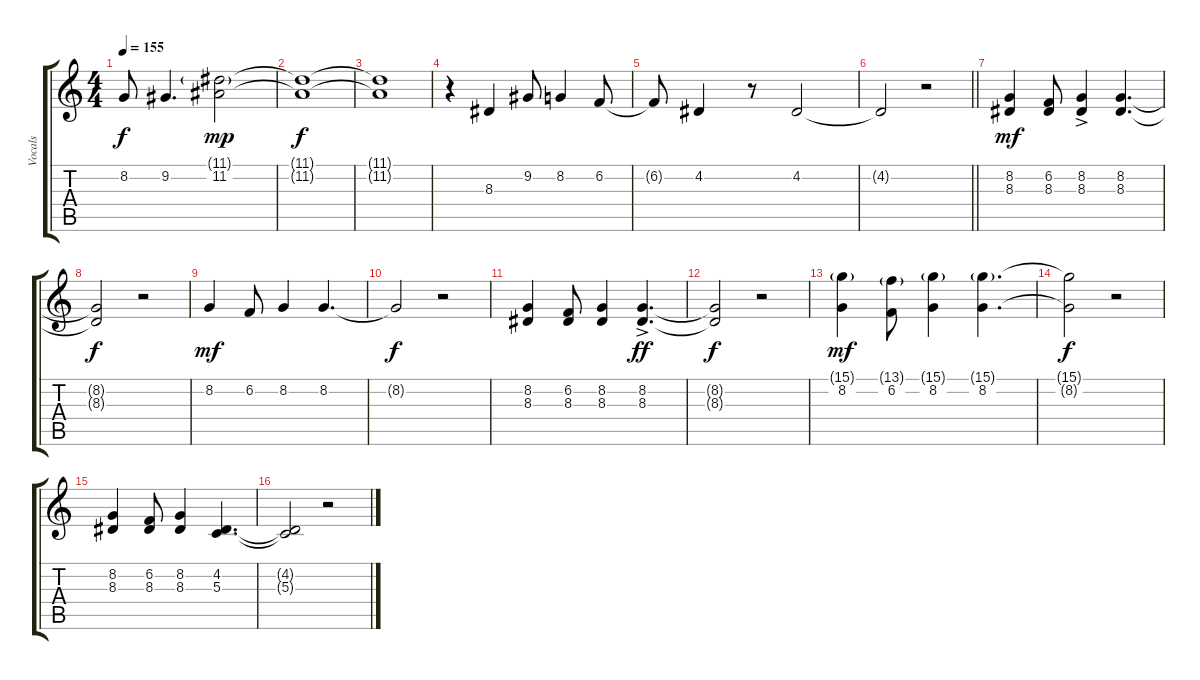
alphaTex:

\track ("Vocals" "Vocals") {instrument stringensemble1}
\staff {score tabs}
\tuning (E4 B3 G3 D3 A2 E2) {hide}
\ts (4 4)
\tempo 155
\clef g2
\ks c
8.2.8{dy f} 9.2.4{d} (11.1{g} 11.2).2{dy mp} |
(11.1{t} 11.2{t}).1{dy f} |
(11.1{t} 11.2{t}).1 |
r.4 8.3.4 9.2.8 8.2.4 6.2.8 |
6.2{t}.8 4.2.4 r.8 4.2.2 |
\barLineRight lightlight
4.2{t}.2 r.2 |
(8.2 8.3).4{dy mf} (6.2 8.3).8 (8.2 8.3{ac}).4 (8.2 8.3).4{d} |
(8.2{t} 8.3{t}).2{dy f} r.2 |
8.2.4{dy mf} 6.2.8 8.2.4 8.2.4{d} |
8.2{t}.2{dy f} r.2 |
(8.2 8.3).4 (6.2 8.3).8 (8.2 8.3).4 (8.2 8.3{ac}).4{d dy ff} |
(8.2{t} 8.3{t}).2{dy f} r.2 |
(15.1{g} 8.2).4{dy mf} (13.1{g} 6.2).8 (15.1{g} 8.2).4 (15.1{g} 8.2).4{d} |
(15.1{t} 8.2{t}).2{dy f} r.2 |
(8.2 8.3).4 (6.2 8.3).8 (8.2 8.3).4 (4.2 5.3).4{d} |
(4.2{t} 5.3{t}).2 r.2
